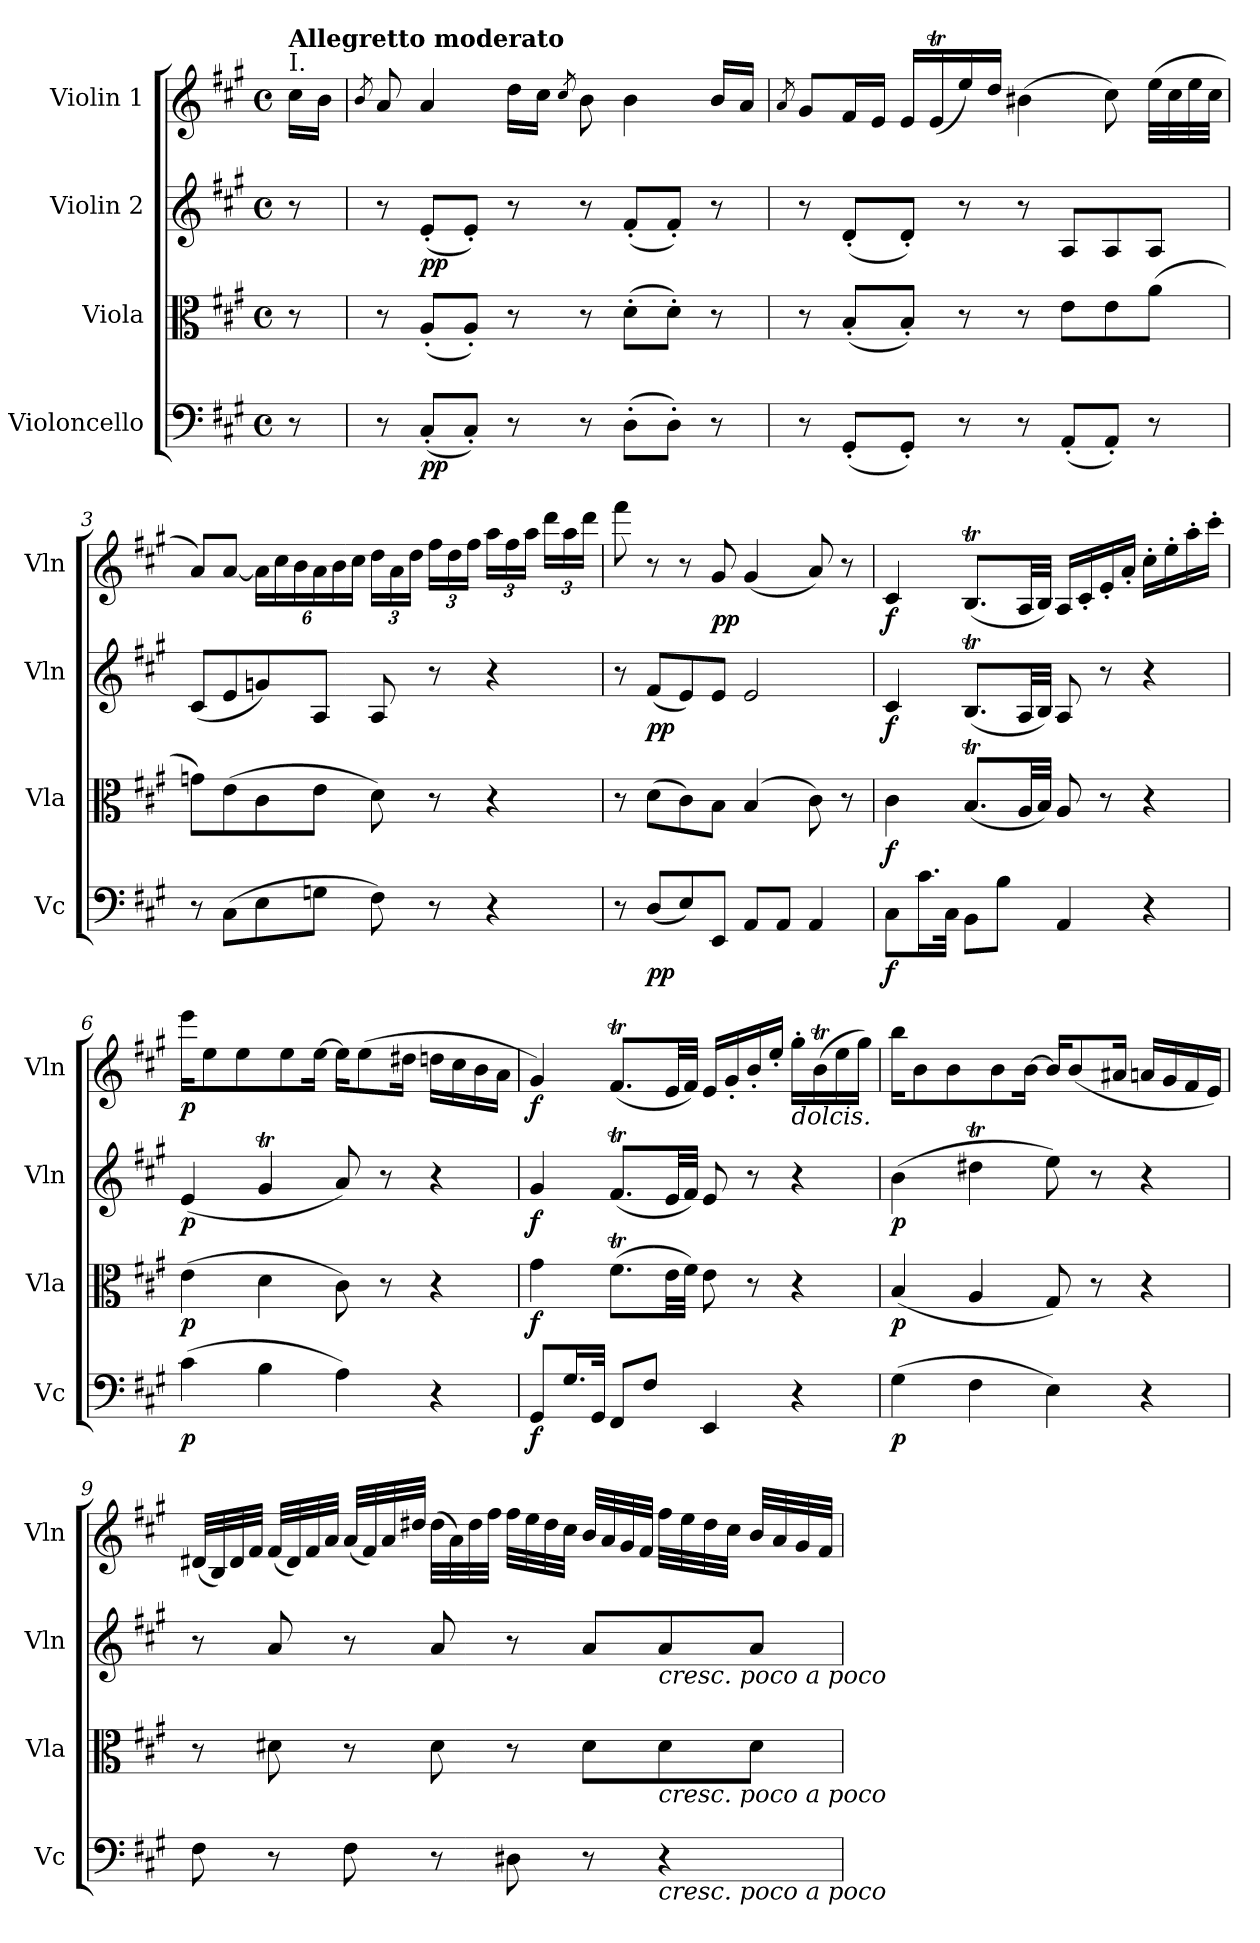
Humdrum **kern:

**kern	**dynam	**kern	**dynam	**kern	**dynam	**kern	**dynam
*part4	*part4	*part3	*part3	*part2	*part2	*part1	*part1
*staff4	*staff4	*staff3	*staff3	*staff2	*staff2	*staff1	*staff1
*I"Violoncello	*	*I"Viola	*	*I"Violin 2	*	*I"Violin 1	*
*I'Vc	*	*I'Vla	*	*I'Vln	*	*I'Vln	*
*clefF4	*	*clefC3	*	*clefG2	*	*clefG2	*
*k[f#c#g#]	*	*k[f#c#g#]	*	*k[f#c#g#]	*	*k[f#c#g#]	*
*M4/4	*	*M4/4	*	*M4/4	*	*M4/4	*
*met(c)	*	*met(c)	*	*met(c)	*	*met(c)	*
=	=	=	=	=	=	=	=
!	!	!	!	!	!	!LO:TX:a:t=I.	!
!	!	!	!	!	!	!LO:TX:a:B:t=Allegretto moderato	!
!	!	!	!	!	!	!	!LO:DY:b
!	!	!	!	!	!	!	!LO:DY:n=1:b
!	!	!	!	!	!	!	!LO:DY:n=2:b
8r	.	8r	.	8r	.	16cc#\LL	other-dynamics p other-dynamics
.	.	.	.	.	.	16b\JJ	.
=1	=1	=1	=1	=1	=1	=1	=1
.	.	.	.	.	.	8qb/	.
8r	.	8r	.	8r	.	8a/	.
!	!LO:DY:b	!	!LO:DY:b	!	!	!	!
!	!	!	!LO:DY:n=1:b	!	!	!	!
!	!	!	!LO:DY:n=2:b	!	!LO:DY:b	!	!
(8C#'/L	pp	(8A'/L	other-dynamics pp other-dynamics	(8e'/L	pp	4a/	.
8C#'/J)	.	8A'/J)	.	8e'/J)	.	.	.
8r	.	8r	.	8r	.	16dd\LL	.
.	.	.	.	.	.	16cc#\JJ	.
.	.	.	.	.	.	8qcc#/	.
8r	.	8r	.	8r	.	8b\	.
(8D'\L	.	(8d'\L	.	(8f#'/L	.	4b\	.
8D'\J)	.	8d'\J)	.	8f#'/J)	.	.	.
8r	.	8r	.	8r	.	16b/LL	.
.	.	.	.	.	.	16a/JJ	.
=2	=2	=2	=2	=2	=2	=2	=2
.	.	.	.	.	.	8qa/	.
8r	.	8r	.	8r	.	8g#/L	.
(8GG#'/L	.	(8B'/L	.	(8d'/L	.	16f#/L	.
.	.	.	.	.	.	16e/JJ	.
8GG#'/J)	.	8B'/J)	.	8d'/J)	.	16e/LL	.
.	.	.	.	.	.	(16eT/	.
8r	.	8r	.	8r	.	16ee/)	.
.	.	.	.	.	.	16dd/JJ	.
8r	.	8r	.	8r	.	(4b#X\	.
(8AA'/L	.	8e\L	.	8A/L	.	.	.
8AA'/J)	.	8e\	.	8A/	.	8cc#\)	.
8r	.	(8a\J	.	8A/J	.	(32ee\LLL	.
.	.	.	.	.	.	32cc#\	.
.	.	.	.	.	.	32ee\	.
.	.	.	.	.	.	32cc#\JJJ	.
!!LO:LB:g=z
=3	=3	=3	=3	=3	=3	=3	=3
!	!LO:DY:b	!	!	!	!	!	!
!	!LO:DY:n=1:b	!	!LO:DY:b	!	!	!	!
!	!	!	!LO:DY:n=1:b	!	!	!	!
!	!	!	!LO:DY:n=2:b	!	!LO:DY:b	!	!
!	!	!	!	!	!LO:DY:n=1:b	!	!LO:DY:b
!	!	!	!	!	!	!	!LO:DY:n=1:b
8r	other-dynamics f	8gn\L)	other-dynamics f other-dynamics	(8c#/L	other-dynamics f	8a/L)	other-dynamics f
(8C#\L	.	(8e\	.	8e/	.	[8a/J	.
*	*	*	*	*	*	*Xbrackettup	*
8E\	.	8c#\	.	8gn/)	.	24a\LL]	.
.	.	.	.	.	.	24cc#\	.
.	.	.	.	.	.	24b\	.
8Gn\J	.	8e\J	.	8A/J	.	24a\	.
.	.	.	.	.	.	24b\	.
.	.	.	.	.	.	24cc#\JJ	.
8F#\)	.	8d\)	.	8A/	.	24dd\LL	.
.	.	.	.	.	.	24a\	.
.	.	.	.	.	.	24dd\JJ	.
8r	.	8r	.	8r	.	24ff#\LL	.
.	.	.	.	.	.	24dd\	.
.	.	.	.	.	.	24ff#\JJ	.
4r	.	4r	.	4r	.	24aa\LL	.
.	.	.	.	.	.	24ff#\	.
.	.	.	.	.	.	24aa\JJ	.
.	.	.	.	.	.	24ddd\LL	.
.	.	.	.	.	.	24aa\	.
.	.	.	.	.	.	24ddd\JJ	.
=4	=4	=4	=4	=4	=4	=4	=4
8r	.	8r	.	8r	.	8fff#\	.
!	!LO:DY:b	!	!LO:DY:b	!	!	!	!
!	!	!	!LO:DY:n=1:b	!	!	!	!
!	!	!	!LO:DY:n=2:b	!	!LO:DY:b	!	!
(8D/L	pp	(8d\L	other-dynamics pp other-dynamics	(8f#/L	pp	8r	.
8E/)	.	8c#\)	.	8e/)	.	8r	.
!	!	!	!	!	!	!	!LO:DY:b
8EE/J	.	8B\J	.	8e/J	.	8g#/	pp
8AA/L	.	(4B/	.	2e/	.	(4g#/	.
8AA/J	.	.	.	.	.	.	.
4AA/	.	8c#\)	.	.	.	8a/)	.
.	.	8r	.	.	.	8r	.
!!LO:LB:g=z
=5	=5	=5	=5	=5	=5	=5	=5
!	!LO:DY:b	!	!LO:DY:b	!	!LO:DY:b	!	!LO:DY:b
8C#\L	f	4c#\	f	4c#/	f	4c#/	f
16.c#\L	.	.	.	.	.	.	.
32C#\JJk	.	.	.	.	.	.	.
8BB\L	.	(8.BT/L	.	(8.BT/L	.	(8.BT/L	.
8B\J	.	.	.	.	.	.	.
.	.	32A/LL	.	32A/LL	.	32A/LL	.
.	.	32B/JJJ)	.	32B/JJJ)	.	32B/JJJ)	.
4AA/	.	8A/	.	8A/	.	16A/LL	.
.	.	.	.	.	.	16c#'/	.
.	.	8r	.	8r	.	16e'/	.
.	.	.	.	.	.	16a'/JJ	.
4r	.	4r	.	4r	.	16cc#'\LL	.
.	.	.	.	.	.	16ee'\	.
.	.	.	.	.	.	16aa'\	.
.	.	.	.	.	.	16ccc#'\JJ	.
=6	=6	=6	=6	=6	=6	=6	=6
!	!LO:DY:b	!	!LO:DY:b	!	!LO:DY:b	!	!LO:DY:b
(4c#\	p	(4e\	p	(4e/	p	16eee\KL	p
.	.	.	.	.	.	8ee\	.
.	.	.	.	.	.	8ee\	.
4B\	.	4d\	.	4g#t/	.	.	.
.	.	.	.	.	.	8ee\	.
.	.	.	.	.	.	[16ee\Jk	.
4A\)	.	8c#\)	.	8a/)	.	16ee\KL]	.
.	.	.	.	.	.	(8ee\	.
.	.	8r	.	8r	.	.	.
.	.	.	.	.	.	16dd#X\Jk	.
4r	.	4r	.	4r	.	16ddn\LL	.
.	.	.	.	.	.	16cc#\	.
.	.	.	.	.	.	16b\	.
.	.	.	.	.	.	16a\JJ	.
!!LO:LB:g=z
=7	=7	=7	=7	=7	=7	=7	=7
!	!LO:DY:b	!	!LO:DY:b	!	!LO:DY:b	!	!LO:DY:b
8GG#/L	f	4g#\	f	4g#/	f	4g#/)	f
16.G#/L	.	.	.	.	.	.	.
32GG#/JJk	.	.	.	.	.	.	.
8FF#/L	.	(8.f#T\L	.	(8.f#T/L	.	(8.f#T/L	.
8F#/J	.	.	.	.	.	.	.
.	.	32e\LL	.	32e/LL	.	32e/LL	.
.	.	32f#\JJJ)	.	32f#/JJJ)	.	32f#/JJJ)	.
4EE/	.	8e\	.	8e/	.	16e/LL	.
.	.	.	.	.	.	16g#'/	.
.	.	8r	.	8r	.	16b'/	.
.	.	.	.	.	.	16ee'/JJ	.
!	!	!	!	!	!	!LO:TX:b:i:t=dolcis.	!
4r	.	4r	.	4r	.	16gg#'\LL	.
.	.	.	.	.	.	(16bT\	.
.	.	.	.	.	.	16ee\	.
.	.	.	.	.	.	16gg#\JJ)	.
=8	=8	=8	=8	=8	=8	=8	=8
!	!LO:DY:b	!	!LO:DY:b	!	!LO:DY:b	!	!LO:DY:b
!	!	!	!	!	!	!	!LO:DY:n=1:b
!	!	!	!	!	!	!	!LO:DY:n=2:b
(4G#\	p	(4B/	p	(4b\	p	16bb\KL	other-dynamics p other-dynamics
.	.	.	.	.	.	8b\	.
.	.	.	.	.	.	8b\	.
4F#\	.	4A/	.	4dd#Xt\	.	.	.
.	.	.	.	.	.	8b\	.
.	.	.	.	.	.	[16b\Jk	.
4E\)	.	8G#/)	.	8ee\)	.	16b/KL]	.
.	.	.	.	.	.	(8b/	.
.	.	8r	.	8r	.	.	.
.	.	.	.	.	.	16a#X/Jk	.
4r	.	4r	.	4r	.	16an/LL	.
.	.	.	.	.	.	16g#/	.
.	.	.	.	.	.	16f#/	.
.	.	.	.	.	.	16e/JJ)	.
!!LO:PB:g=z
=9	=9	=9	=9	=9	=9	=9	=9
8F#\	.	8r	.	8r	.	(32d#X/LLL	.
.	.	.	.	.	.	32B/)	.
.	.	.	.	.	.	32d#/	.
.	.	.	.	.	.	32f#/JJJ	.
8r	.	8d#X\	.	8a/	.	(32f#/LLL	.
.	.	.	.	.	.	32d#/)	.
.	.	.	.	.	.	32f#/	.
.	.	.	.	.	.	32a/JJJ	.
8F#\	.	8r	.	8r	.	(32a/LLL	.
.	.	.	.	.	.	32f#/)	.
.	.	.	.	.	.	32a/	.
.	.	.	.	.	.	32dd#X/JJJ	.
8r	.	8d#\	.	8a/	.	(32dd#\LLL	.
.	.	.	.	.	.	32a\)	.
.	.	.	.	.	.	32dd#\	.
.	.	.	.	.	.	32ff#\JJJ	.
8D#X\	.	8r	.	8r	.	32ff#\LLL	.
.	.	.	.	.	.	32ee\	.
.	.	.	.	.	.	32dd#\	.
.	.	.	.	.	.	32cc#\JJJ	.
8r	.	8d#\L	.	8a/L	.	32b/LLL	.
.	.	.	.	.	.	32a/	.
.	.	.	.	.	.	32g#/	.
.	.	.	.	.	.	32f#/JJJ	.
!	!	!	!	!LO:TX:b:i:t=cresc. poco a poco	!	!	!
!	!	!LO:TX:b:i:t=cresc. poco a poco	!	!	!	!	!
!LO:TX:b:i:t=cresc. poco a poco	!	!	!	!	!	!	!
4r	.	8d#\	.	8a/	.	32ff#\LLL	.
.	.	.	.	.	.	32ee\	.
.	.	.	.	.	.	32dd#\	.
.	.	.	.	.	.	32cc#\JJJ	.
.	.	8d#\J	.	8a/J	.	32b/LLL	.
.	.	.	.	.	.	32a/	.
.	.	.	.	.	.	32g#/	.
.	.	.	.	.	.	32f#/JJJ	.
=	=	=	=	=	=	=	=
*-	*-	*-	*-	*-	*-	*-	*-
